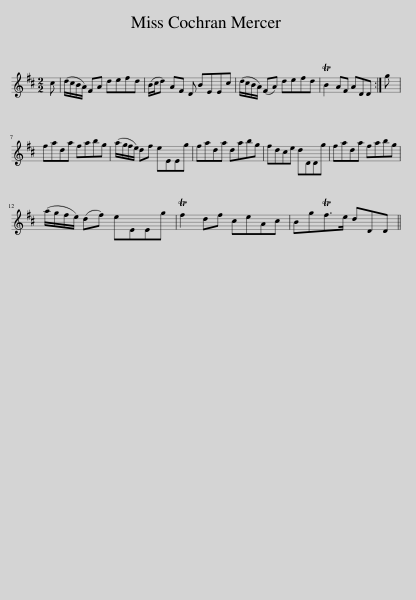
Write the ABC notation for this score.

X:1
L:1/8
M:2/2
I:linebreak $
K:D
V:1 treble
V:1
 c | (d/c/B/A/) FA defd | (B/c/d) AF D BEEc | (d/c/B/A/) (FA) defd | TB2 AF ADD :| %5
 g |$ fada fabg | (a/g/f/e/) df eEEg | fada dabg | fdce dDDg | %10
 fada fabg |$ (a/g/f/e/) (df) eEEg | Tf2 df ceAc | BgTf>e dDD || %14
